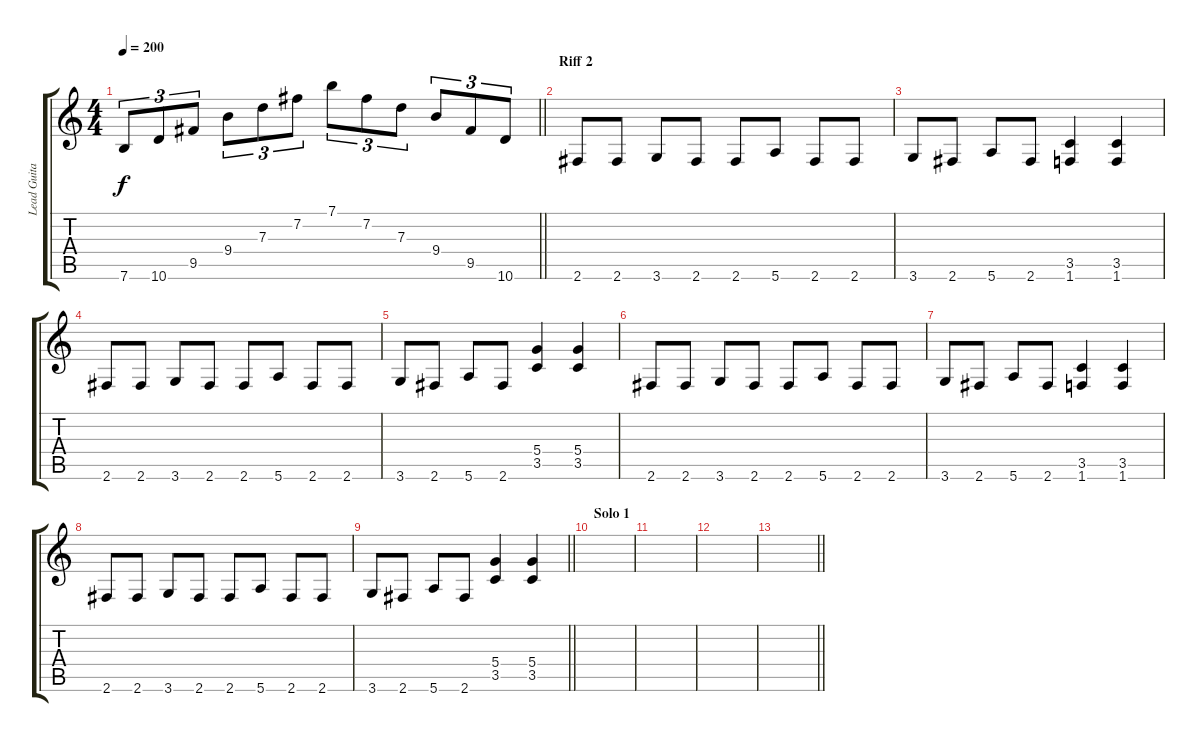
\track ("Lead Guitar" "Lead Guita") {instrument distortionguitar}
\staff {score tabs}
\tuning (E4 B3 G3 D3 A2 E2) {hide}
\ts (4 4)
\tempo 200
\clef g2
\barLineRight lightlight
\ks c
7.6.8{tu (3 2) dy f} 10.6.8{tu (3 2)} 9.5.8{tu (3 2)} 9.4.8{tu (3 2)} 7.3.8{tu (3 2)} 7.2.8{tu (3 2)} 7.1.8{tu (3 2)} 7.2.8{tu (3 2)} 7.3.8{tu (3 2)} 9.4.8{tu (3 2)} 9.5.8{tu (3 2)} 10.6.8{tu (3 2)} |
\section ("" "Riff 2")
2.6.8 2.6.8 3.6.8 2.6.8 2.6.8 5.6.8 2.6.8 2.6.8 |
3.6.8 2.6.8 5.6.8 2.6.8 (3.5 1.6).4 (3.5 1.6).4 |
2.6.8 2.6.8 3.6.8 2.6.8 2.6.8 5.6.8 2.6.8 2.6.8 |
3.6.8 2.6.8 5.6.8 2.6.8 (5.4 3.5).4 (5.4 3.5).4 |
2.6.8 2.6.8 3.6.8 2.6.8 2.6.8 5.6.8 2.6.8 2.6.8 |
3.6.8 2.6.8 5.6.8 2.6.8 (3.5 1.6).4 (3.5 1.6).4 |
2.6.8 2.6.8 3.6.8 2.6.8 2.6.8 5.6.8 2.6.8 2.6.8 |
\barLineRight lightlight
3.6.8 2.6.8 5.6.8 2.6.8 (5.4 3.5).4 (5.4 3.5).4 |
\section ("" "Solo 1")
|
|
|
\barLineRight lightlight
